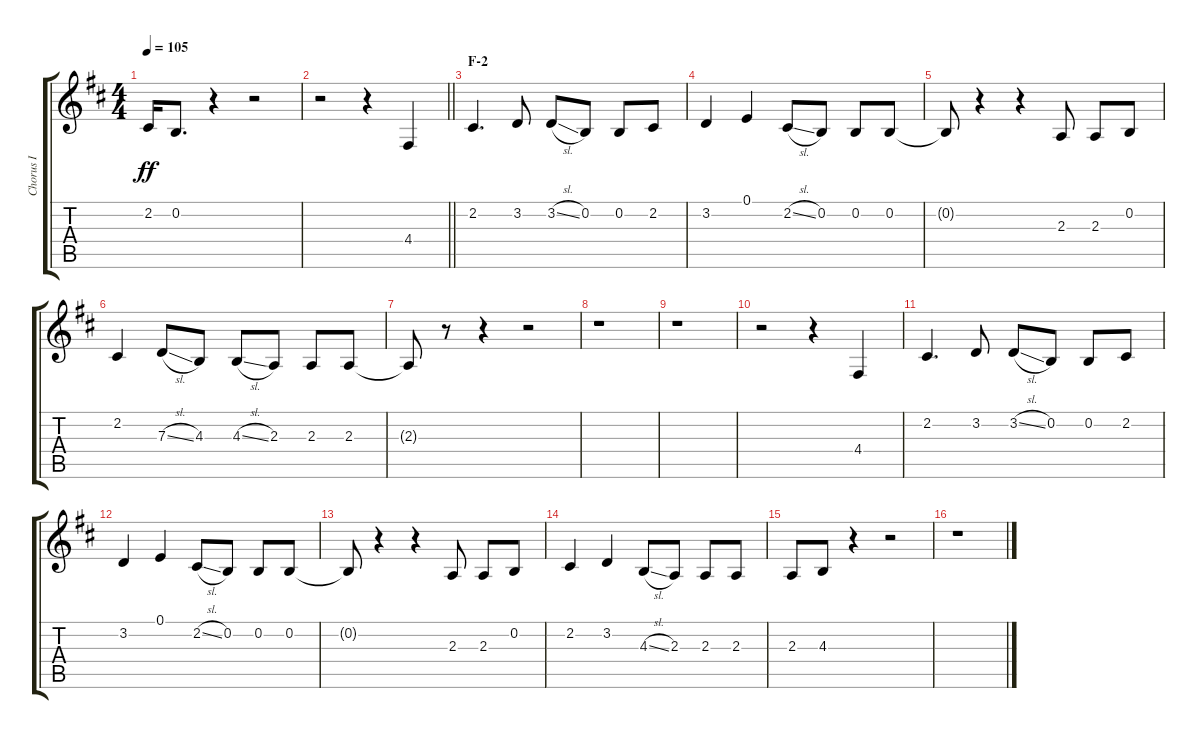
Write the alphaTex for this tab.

\track ("Chorus I" "Chorus I") {instrument voiceoohs}
\staff {score tabs}
\tuning (E4 B3 G3 D3 A2 E2) {hide}
\ts (4 4)
\tempo 105
\clef g2
\ks d
2.2{t}.16{dy ff} 0.2.8{d} r.4 r.2 |
\barLineRight lightlight
r.2 r.4 4.4.4 |
\section ("" "F-2")
2.2.4{d} 3.2.8 3.2{sl}.8 0.2.8 0.2.8 2.2.8 |
3.2.4 0.1.4 2.2{sl}.8 0.2.8 0.2.8 0.2.8 |
0.2{t}.8 r.4 r.4 2.3.8 2.3.8 0.2.8 |
2.2.4 7.3{sl}.8 4.3.8 4.3{sl}.8 2.3.8 2.3.8 2.3.8 |
2.3{t}.8 r.8 r.4 r.2 |
r.1 |
r.1 |
r.2 r.4 4.4.4 |
2.2.4{d} 3.2.8 3.2{sl}.8 0.2.8 0.2.8 2.2.8 |
3.2.4 0.1.4 2.2{sl}.8 0.2.8 0.2.8 0.2.8 |
0.2{t}.8 r.4 r.4 2.3.8 2.3.8 0.2.8 |
2.2.4 3.2.4 4.3{sl}.8 2.3.8 2.3.8 2.3.8 |
2.3.8 4.3.8 r.4 r.2 |
r.1
